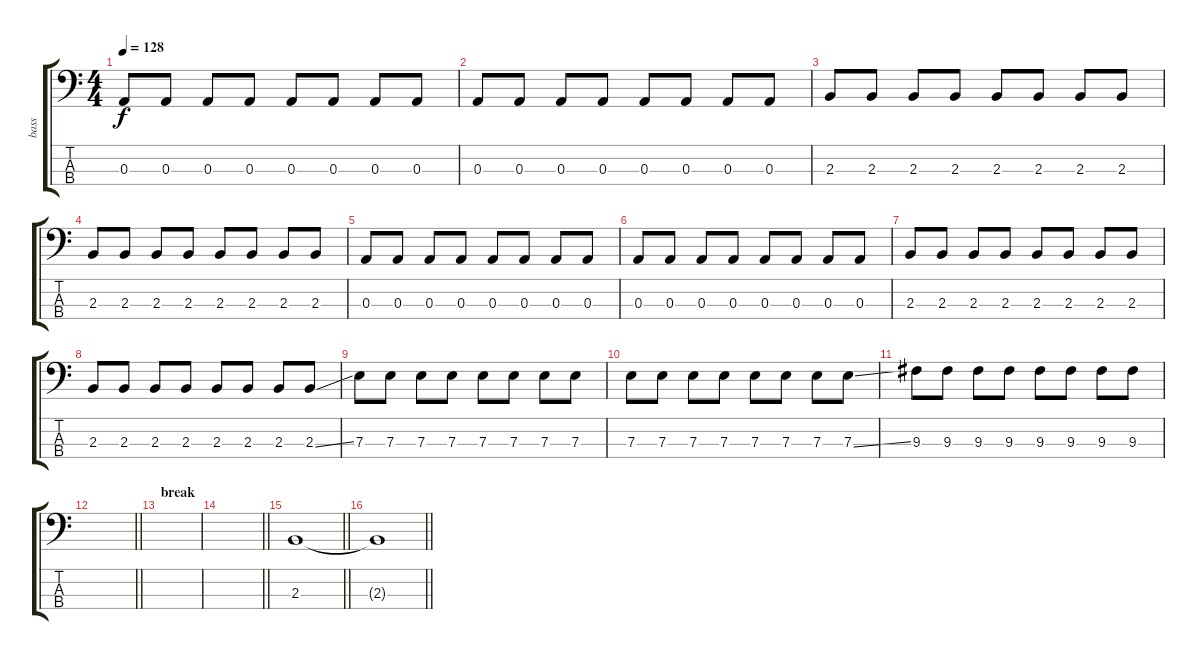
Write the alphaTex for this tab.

\track ("bass" "bass") {instrument electricbassfinger}
\staff {score tabs}
\tuning (G2 D2 A1 E1) {hide}
\ts (4 4)
\tempo 128
\clef f4
\ks c
0.3.8{dy f} 0.3.8 0.3.8 0.3.8 0.3.8 0.3.8 0.3.8 0.3.8 |
0.3.8 0.3.8 0.3.8 0.3.8 0.3.8 0.3.8 0.3.8 0.3.8 |
2.3.8 2.3.8 2.3.8 2.3.8 2.3.8 2.3.8 2.3.8 2.3.8 |
2.3.8 2.3.8 2.3.8 2.3.8 2.3.8 2.3.8 2.3.8 2.3.8 |
0.3.8 0.3.8 0.3.8 0.3.8 0.3.8 0.3.8 0.3.8 0.3.8 |
0.3.8 0.3.8 0.3.8 0.3.8 0.3.8 0.3.8 0.3.8 0.3.8 |
2.3.8 2.3.8 2.3.8 2.3.8 2.3.8 2.3.8 2.3.8 2.3.8 |
2.3.8 2.3.8 2.3.8 2.3.8 2.3.8 2.3.8 2.3.8 2.3{ss}.8 |
7.3.8 7.3.8 7.3.8 7.3.8 7.3.8 7.3.8 7.3.8 7.3.8 |
7.3.8 7.3.8 7.3.8 7.3.8 7.3.8 7.3.8 7.3.8 7.3{ss}.8 |
9.3.8 9.3.8 9.3.8 9.3.8 9.3.8 9.3.8 9.3.8 9.3.8 |
\barLineRight lightlight
|
\section ("" "break")
|
\barLineRight lightlight
|
\barLineRight lightlight
2.3.1 |
\barLineRight lightlight
2.3{t}.1
